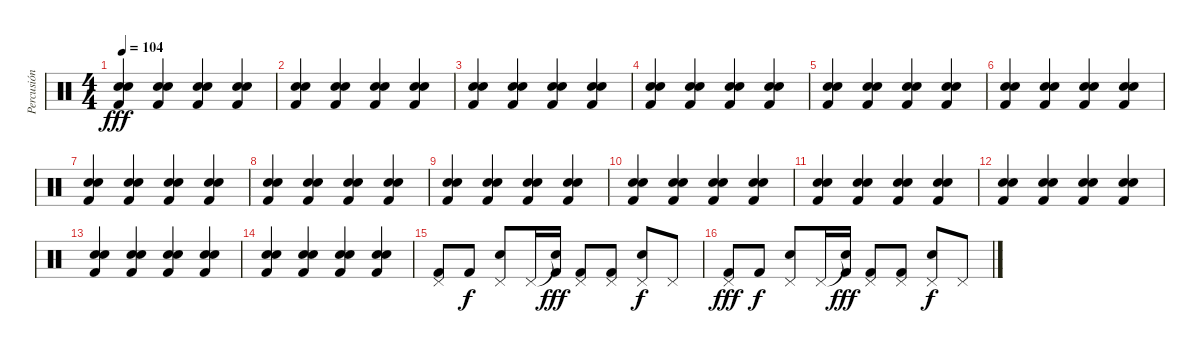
\track ("Percusión" "Percusión") {instrument percussion}
\staff {score}
\articulation defaults
\ts (4 4)
\tempo 104
\clef neutral
\ks c
("Snare (hit) 2" "Electric Snare (hit)" "Kick (hit) 2").4{dy fff} ("Snare (hit) 2" "Electric Snare (hit)" "Kick (hit) 2").4 ("Snare (hit) 2" "Electric Snare (hit)" "Kick (hit) 2").4 ("Snare (hit) 2" "Electric Snare (hit)" "Kick (hit) 2").4 |
("Snare (hit) 2" "Electric Snare (hit)" "Kick (hit) 2").4 ("Snare (hit) 2" "Electric Snare (hit)" "Kick (hit) 2").4 ("Snare (hit) 2" "Electric Snare (hit)" "Kick (hit) 2").4 ("Snare (hit) 2" "Electric Snare (hit)" "Kick (hit) 2").4 |
("Snare (hit) 2" "Electric Snare (hit)" "Kick (hit) 2").4 ("Snare (hit) 2" "Electric Snare (hit)" "Kick (hit) 2").4 ("Snare (hit) 2" "Electric Snare (hit)" "Kick (hit) 2").4 ("Snare (hit) 2" "Electric Snare (hit)" "Kick (hit) 2").4 |
("Snare (hit) 2" "Electric Snare (hit)" "Kick (hit) 2").4 ("Snare (hit) 2" "Electric Snare (hit)" "Kick (hit) 2").4 ("Snare (hit) 2" "Electric Snare (hit)" "Kick (hit) 2").4 ("Snare (hit) 2" "Electric Snare (hit)" "Kick (hit) 2").4 |
("Snare (hit) 2" "Electric Snare (hit)" "Kick (hit) 2").4 ("Snare (hit) 2" "Electric Snare (hit)" "Kick (hit) 2").4 ("Snare (hit) 2" "Electric Snare (hit)" "Kick (hit) 2").4 ("Snare (hit) 2" "Electric Snare (hit)" "Kick (hit) 2").4 |
("Snare (hit) 2" "Electric Snare (hit)" "Kick (hit) 2").4 ("Snare (hit) 2" "Electric Snare (hit)" "Kick (hit) 2").4 ("Snare (hit) 2" "Electric Snare (hit)" "Kick (hit) 2").4 ("Snare (hit) 2" "Electric Snare (hit)" "Kick (hit) 2").4 |
("Snare (hit) 2" "Electric Snare (hit)" "Kick (hit) 2").4 ("Snare (hit) 2" "Electric Snare (hit)" "Kick (hit) 2").4 ("Snare (hit) 2" "Electric Snare (hit)" "Kick (hit) 2").4 ("Snare (hit) 2" "Electric Snare (hit)" "Kick (hit) 2").4 |
("Snare (hit) 2" "Electric Snare (hit)" "Kick (hit) 2").4 ("Snare (hit) 2" "Electric Snare (hit)" "Kick (hit) 2").4 ("Snare (hit) 2" "Electric Snare (hit)" "Kick (hit) 2").4 ("Snare (hit) 2" "Electric Snare (hit)" "Kick (hit) 2").4 |
("Snare (hit) 2" "Electric Snare (hit)" "Kick (hit) 2").4 ("Snare (hit) 2" "Electric Snare (hit)" "Kick (hit) 2").4 ("Snare (hit) 2" "Electric Snare (hit)" "Kick (hit) 2").4 ("Snare (hit) 2" "Electric Snare (hit)" "Kick (hit) 2").4 |
("Snare (hit) 2" "Electric Snare (hit)" "Kick (hit) 2").4 ("Snare (hit) 2" "Electric Snare (hit)" "Kick (hit) 2").4 ("Snare (hit) 2" "Electric Snare (hit)" "Kick (hit) 2").4 ("Snare (hit) 2" "Electric Snare (hit)" "Kick (hit) 2").4 |
("Snare (hit) 2" "Electric Snare (hit)" "Kick (hit) 2").4 ("Snare (hit) 2" "Electric Snare (hit)" "Kick (hit) 2").4 ("Snare (hit) 2" "Electric Snare (hit)" "Kick (hit) 2").4 ("Snare (hit) 2" "Electric Snare (hit)" "Kick (hit) 2").4 |
("Snare (hit) 2" "Electric Snare (hit)" "Kick (hit) 2").4 ("Snare (hit) 2" "Electric Snare (hit)" "Kick (hit) 2").4 ("Snare (hit) 2" "Electric Snare (hit)" "Kick (hit) 2").4 ("Snare (hit) 2" "Electric Snare (hit)" "Kick (hit) 2").4 |
("Snare (hit) 2" "Electric Snare (hit)" "Kick (hit) 2").4 ("Snare (hit) 2" "Electric Snare (hit)" "Kick (hit) 2").4 ("Snare (hit) 2" "Electric Snare (hit)" "Kick (hit) 2").4 ("Snare (hit) 2" "Electric Snare (hit)" "Kick (hit) 2").4 |
("Snare (hit) 2" "Electric Snare (hit)" "Kick (hit) 2").4 ("Snare (hit) 2" "Electric Snare (hit)" "Kick (hit) 2").4 ("Snare (hit) 2" "Electric Snare (hit)" "Kick (hit) 2").4 ("Snare (hit) 2" "Electric Snare (hit)" "Kick (hit) 2").4 |
("Pedal Hi-Hat (hit)" "Kick (hit) 2").8 "Kick (hit) 2".8{dy f} ("Pedal Hi-Hat (hit)" "Snare (hit) 2").8 "Pedal Hi-Hat (hit)".16 ("Snare (hit)"{t} "Kick (hit) 2").16{dy fff} ("Pedal Hi-Hat (hit)" "Kick (hit) 2").8 ("Pedal Hi-Hat (hit)" "Kick (hit) 2").8 ("Pedal Hi-Hat (hit)" "Snare (hit) 2").8{dy f} "Pedal Hi-Hat (hit)".8 |
("Pedal Hi-Hat (hit)" "Kick (hit) 2").8{dy fff} "Kick (hit) 2".8{dy f} ("Pedal Hi-Hat (hit)" "Snare (hit) 2").8 "Pedal Hi-Hat (hit)".16 ("Snare (hit)"{t} "Kick (hit) 2").16{dy fff} ("Pedal Hi-Hat (hit)" "Kick (hit) 2").8 ("Pedal Hi-Hat (hit)" "Kick (hit) 2").8 ("Pedal Hi-Hat (hit)" "Snare (hit) 2").8{dy f} "Pedal Hi-Hat (hit)".8
